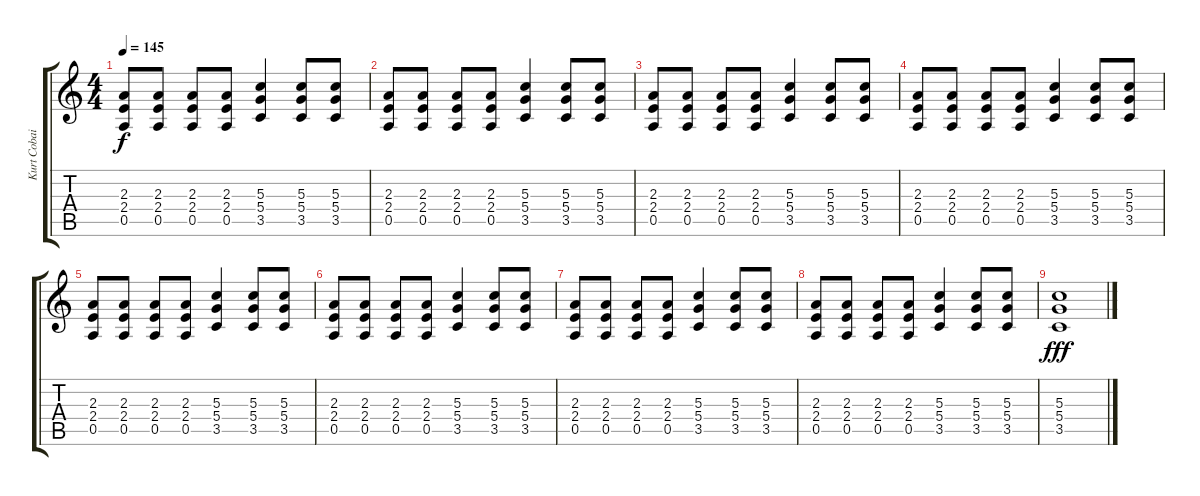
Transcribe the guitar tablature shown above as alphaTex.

\track ("Kurt Cobain - Guitar" "Kurt Cobai") {instrument distortionguitar}
\staff {score tabs}
\tuning (E4 B3 G3 D3 A2 E2) {hide}
\ts (4 4)
\tempo 145
\clef g2
\ks c
(2.3 2.4 0.5).8{dy f} (2.3 2.4 0.5).8 (2.3 2.4 0.5).8 (2.3 2.4 0.5).8 (5.3 5.4 3.5).4 (5.3 5.4 3.5).8 (5.3 5.4 3.5).8 |
(2.3 2.4 0.5).8 (2.3 2.4 0.5).8 (2.3 2.4 0.5).8 (2.3 2.4 0.5).8 (5.3 5.4 3.5).4 (5.3 5.4 3.5).8 (5.3 5.4 3.5).8 |
(2.3 2.4 0.5).8 (2.3 2.4 0.5).8 (2.3 2.4 0.5).8 (2.3 2.4 0.5).8 (5.3 5.4 3.5).4 (5.3 5.4 3.5).8 (5.3 5.4 3.5).8 |
(2.3 2.4 0.5).8 (2.3 2.4 0.5).8 (2.3 2.4 0.5).8 (2.3 2.4 0.5).8 (5.3 5.4 3.5).4 (5.3 5.4 3.5).8 (5.3 5.4 3.5).8 |
(2.3 2.4 0.5).8 (2.3 2.4 0.5).8 (2.3 2.4 0.5).8 (2.3 2.4 0.5).8 (5.3 5.4 3.5).4 (5.3 5.4 3.5).8 (5.3 5.4 3.5).8 |
(2.3 2.4 0.5).8 (2.3 2.4 0.5).8 (2.3 2.4 0.5).8 (2.3 2.4 0.5).8 (5.3 5.4 3.5).4 (5.3 5.4 3.5).8 (5.3 5.4 3.5).8 |
(2.3 2.4 0.5).8 (2.3 2.4 0.5).8 (2.3 2.4 0.5).8 (2.3 2.4 0.5).8 (5.3 5.4 3.5).4 (5.3 5.4 3.5).8 (5.3 5.4 3.5).8 |
(2.3 2.4 0.5).8 (2.3 2.4 0.5).8 (2.3 2.4 0.5).8 (2.3 2.4 0.5).8 (5.3 5.4 3.5).4 (5.3 5.4 3.5).8 (5.3 5.4 3.5).8 |
(5.3 5.4 3.5).1{dy fff}
